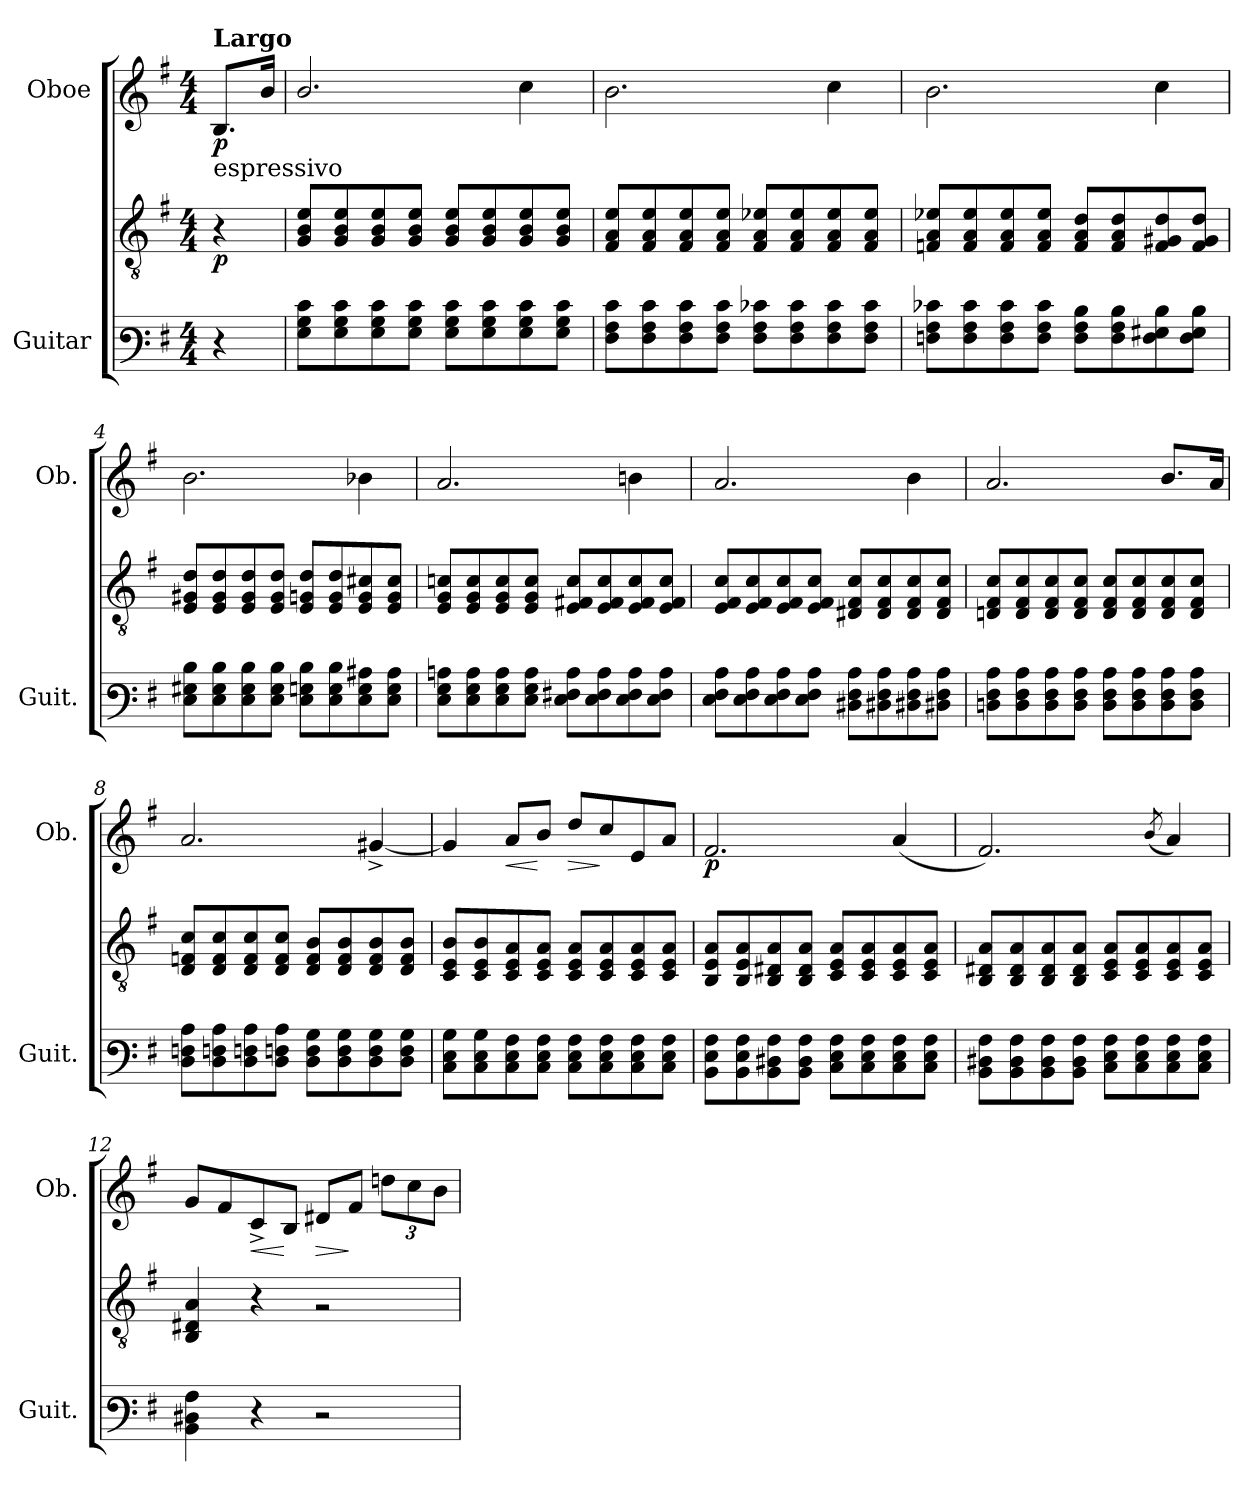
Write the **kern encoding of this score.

**kern	**kern	**dynam	**kern	**dynam
*part2	*part2	*part2	*part1	*part1
*staff3	*staff2	*staff2/3	*staff1	*staff1
*I"Guitar	*	*	*I"Oboe	*
*I'Guit.	*	*	*I'Ob.	*
*stria6	*	*	*	*
*	*clefGv2	*	*clefG2	*
*k[f#]	*k[f#]	*	*k[f#]	*
*M4/4	*M4/4	*	*M4/4	*
*MM50	*MM50	*	*MM50	*
=	=	=	=	=
!	!	!	!LO:TX:a:B:t=Largo	!
!	!	!	!LO:TX:b:t=espressivo	!
!	!	!LO:DY:b	!	!LO:DY:b
4r	4r	p	8.B/L	p
.	.	.	16b/Jk	.
=1	=1	=1	=1	=1
8G\ 8B\ 8e\L	8G/ 8B/ 8e/L	.	2.b/	.
8G\ 8B\ 8e\	8G/ 8B/ 8e/	.	.	.
8G\ 8B\ 8e\	8G/ 8B/ 8e/	.	.	.
8G\ 8B\ 8e\J	8G/ 8B/ 8e/J	.	.	.
8G\ 8B\ 8e\L	8G/ 8B/ 8e/L	.	.	.
8G\ 8B\ 8e\	8G/ 8B/ 8e/	.	.	.
8G\ 8B\ 8e\	8G/ 8B/ 8e/	.	4cc\	.
8G\ 8B\ 8e\J	8G/ 8B/ 8e/J	.	.	.
=2	=2	=2	=2	=2
8F#\ 8A\ 8e\L	8F#i/ 8Ai/ 8e/L	.	2.b\	.
8F#\ 8A\ 8e\	8F#/ 8A/ 8e/	.	.	.
8F#\ 8A\ 8e\	8F#/ 8A/ 8e/	.	.	.
8F#\ 8A\ 8e\J	8F#/ 8A/ 8e/J	.	.	.
8F#\ 8A\ 8e-\L	8F#/ 8A/ 8e-Xi/L	.	.	.
8F#\ 8A\ 8e-\	8F#/ 8A/ 8e-/	.	.	.
8F#\ 8A\ 8e-\	8F#/ 8A/ 8e-/	.	4cc\	.
8F#\ 8A\ 8e-\J	8F#/ 8A/ 8e-/J	.	.	.
=3	=3	=3	=3	=3
8F\ 8A\ 8e-\L	8Fni/ 8A/ 8e-X/L	.	2.b\	.
8F\ 8A\ 8e-\	8F/ 8A/ 8e-/	.	.	.
8F\ 8A\ 8e-\	8F/ 8A/ 8e-/	.	.	.
8F\ 8A\ 8e-\J	8F/ 8A/ 8e-/J	.	.	.
8F\ 8A\ 8d\L	8F/ 8A/ 8di/L	.	.	.
8F\ 8A\ 8d\	8F/ 8A/ 8d/	.	.	.
8F\ 8G#\ 8d\	8F/ 8G#Xi/ 8d/	.	4cc\	.
8F\ 8G#\ 8d\J	8F/ 8G#/ 8d/J	.	.	.
!!LO:LB:g=z
=4	=4	=4	=4	=4
8E\ 8G#\ 8d\L	8Ei/ 8G#X/ 8d/L	.	2.b\	.
8E\ 8G#\ 8d\	8E/ 8G#/ 8d/	.	.	.
8E\ 8G#\ 8d\	8E/ 8G#/ 8d/	.	.	.
8E\ 8G#\ 8d\J	8E/ 8G#/ 8d/J	.	.	.
8E\ 8G\ 8d\L	8E/ 8Gni/ 8d/L	.	.	.
8E\ 8G\ 8d\	8E/ 8G/ 8d/	.	.	.
8E\ 8G\ 8c#\	8E/ 8G/ 8c#Xi/	.	4b-X\	.
8E\ 8G\ 8c#\J	8E/ 8G/ 8c#/J	.	.	.
=5	=5	=5	=5	=5
8E\ 8G\ 8cn\L	8E/ 8G/ 8cni/L	.	2.a/	.
8E\ 8G\ 8c\	8E/ 8G/ 8c/	.	.	.
8E\ 8G\ 8c\	8E/ 8G/ 8c/	.	.	.
8E\ 8G\ 8c\J	8E/ 8G/ 8c/J	.	.	.
8E\ 8F#X\ 8c\L	8E/ 8F#Xi/ 8c/L	.	.	.
8E\ 8F#\ 8c\	8E/ 8F#/ 8c/	.	.	.
8E\ 8F#\ 8c\	8E/ 8F#/ 8c/	.	4bn\	.
8E\ 8F#\ 8c\J	8E/ 8F#/ 8c/J	.	.	.
=6	=6	=6	=6	=6
8E\ 8F#\ 8c\L	8E/ 8F#/ 8c/L	.	2.a/	.
8E\ 8F#\ 8c\	8E/ 8F#/ 8c/	.	.	.
8E\ 8F#\ 8c\	8E/ 8F#/ 8c/	.	.	.
8E\ 8F#\ 8c\J	8E/ 8F#/ 8c/J	.	.	.
8D#\ 8F#\ 8c\L	8D#Xi/ 8F#/ 8c/L	.	.	.
8D#X\ 8F#\ 8c\	8D#/ 8F#/ 8c/	.	.	.
8D#X\ 8F#\ 8c\	8D#/ 8F#/ 8c/	.	4b\	.
8D#X\ 8F#\ 8c\J	8D#/ 8F#/ 8c/J	.	.	.
=7	=7	=7	=7	=7
8Dn\ 8F#\ 8c\L	8Dni/ 8F#/ 8c/L	.	2.a/	.
8D\ 8F#\ 8c\	8D/ 8F#/ 8c/	.	.	.
8D\ 8F#\ 8c\	8D/ 8F#/ 8c/	.	.	.
8D\ 8F#\ 8c\J	8D/ 8F#/ 8c/J	.	.	.
8D\ 8F#\ 8c\L	8D/ 8F#/ 8c/L	.	.	.
8D\ 8F#\ 8c\	8D/ 8F#/ 8c/	.	.	.
8D\ 8F#\ 8c\	8D/ 8F#/ 8c/	.	8.b/L	.
8D\ 8F#\ 8c\J	8D/ 8F#/ 8c/J	.	.	.
.	.	.	16a/Jk	.
!!LO:LB:g=z
=8	=8	=8	=8	=8
8D\ 8F\ 8c\L	8D/ 8Fni/ 8c/L	.	2.a/	.
8D\ 8Fn\ 8c\	8D/ 8F/ 8c/	.	.	.
8D\ 8Fn\ 8c\	8D/ 8F/ 8c/	.	.	.
8D\ 8Fn\ 8c\J	8D/ 8F/ 8c/J	.	.	.
8D\ 8F\ 8B\L	8D/ 8F/ 8Bi/L	.	.	.
8D\ 8F\ 8B\	8D/ 8F/ 8B/	.	.	.
8D\ 8F\ 8B\	8D/ 8F/ 8B/	.	[4g#X^/	.
8D\ 8F\ 8B\J	8D/ 8F/ 8B/J	.	.	.
=9	=9	=9	=9	=9
8C\ 8E\ 8B\L	8Ci/ 8Ei/ 8B/L	.	4g#/]	.
8C\ 8E\ 8B\	8C/ 8E/ 8B/	.	.	.
!	!	!	!	!LO:HP:b
8C\ 8E\ 8A\	8C/ 8E/ 8Ai/	.	8a/L	<
8C\ 8E\ 8A\J	8C/ 8E/ 8A/J	.	8b/J	[
!	!	!	!	!LO:HP:b
8C\ 8E\ 8A\L	8C/ 8E/ 8A/L	.	8dd/L	>
8C\ 8E\ 8A\	8C/ 8E/ 8A/	.	8cc/	]
8C\ 8E\ 8A\	8C/ 8E/ 8A/	.	8e/	.
8C\ 8E\ 8A\J	8C/ 8E/ 8A/J	.	8a/J	.
=10	=10	=10	=10	=10
!	!	!	!	!LO:DY:b
8BB\ 8E\ 8A\L	8BBi/ 8E/ 8A/L	.	2.f#/	p
8BB\ 8E\ 8A\	8BB/ 8E/ 8A/	.	.	.
8BB\ 8D#\ 8A\	8BB/ 8D#Xi/ 8A/	.	.	.
8BB\ 8D#\ 8A\J	8BB/ 8D#/ 8A/J	.	.	.
8C\ 8E\ 8A\L	8Ci/ 8Ei/ 8A/L	.	.	.
8C\ 8E\ 8A\	8C/ 8E/ 8A/	.	.	.
8C\ 8E\ 8A\	8C/ 8E/ 8A/	.	(4a/	.
8C\ 8E\ 8A\J	8C/ 8E/ 8A/J	.	.	.
=11	=11	=11	=11	=11
8BB\ 8D#\ 8A\L	8BBi/ 8D#Xi/ 8A/L	.	2.f#/)	.
8BB\ 8D#\ 8A\	8BB/ 8D#/ 8A/	.	.	.
8BB\ 8D#\ 8A\	8BB/ 8D#/ 8A/	.	.	.
8BB\ 8D#\ 8A\J	8BB/ 8D#/ 8A/J	.	.	.
8C\ 8E\ 8A\L	8Ci/ 8Ei/ 8A/L	.	.	.
8C\ 8E\ 8A\	8C/ 8E/ 8A/	.	.	.
.	.	.	(8qb/	.
8C\ 8E\ 8A\	8C/ 8E/ 8A/	.	4a/)	.
8C\ 8E\ 8A\J	8C/ 8E/ 8A/J	.	.	.
!!LO:PB:g=z
=12	=12	=12	=12	=12
4BB\ 4D#\ 4A\	4BBi/ 4D#Xi/ 4A/	.	8g/L	.
.	.	.	8f#/	.
!	!	!	!	!LO:HP:b
4r	4r	.	8c^/	<
.	.	.	8B/J	[
!	!	!	!	!LO:HP:b
2r	2rG	.	8d#X/L	>
.	.	.	8f#/J	]
*	*	*	*Xbrackettup	*
.	.	.	12ddn\L	.
.	.	.	12cc\	.
.	.	.	12b\J	.
=	=	=	=	=
*-	*-	*-	*-	*-
